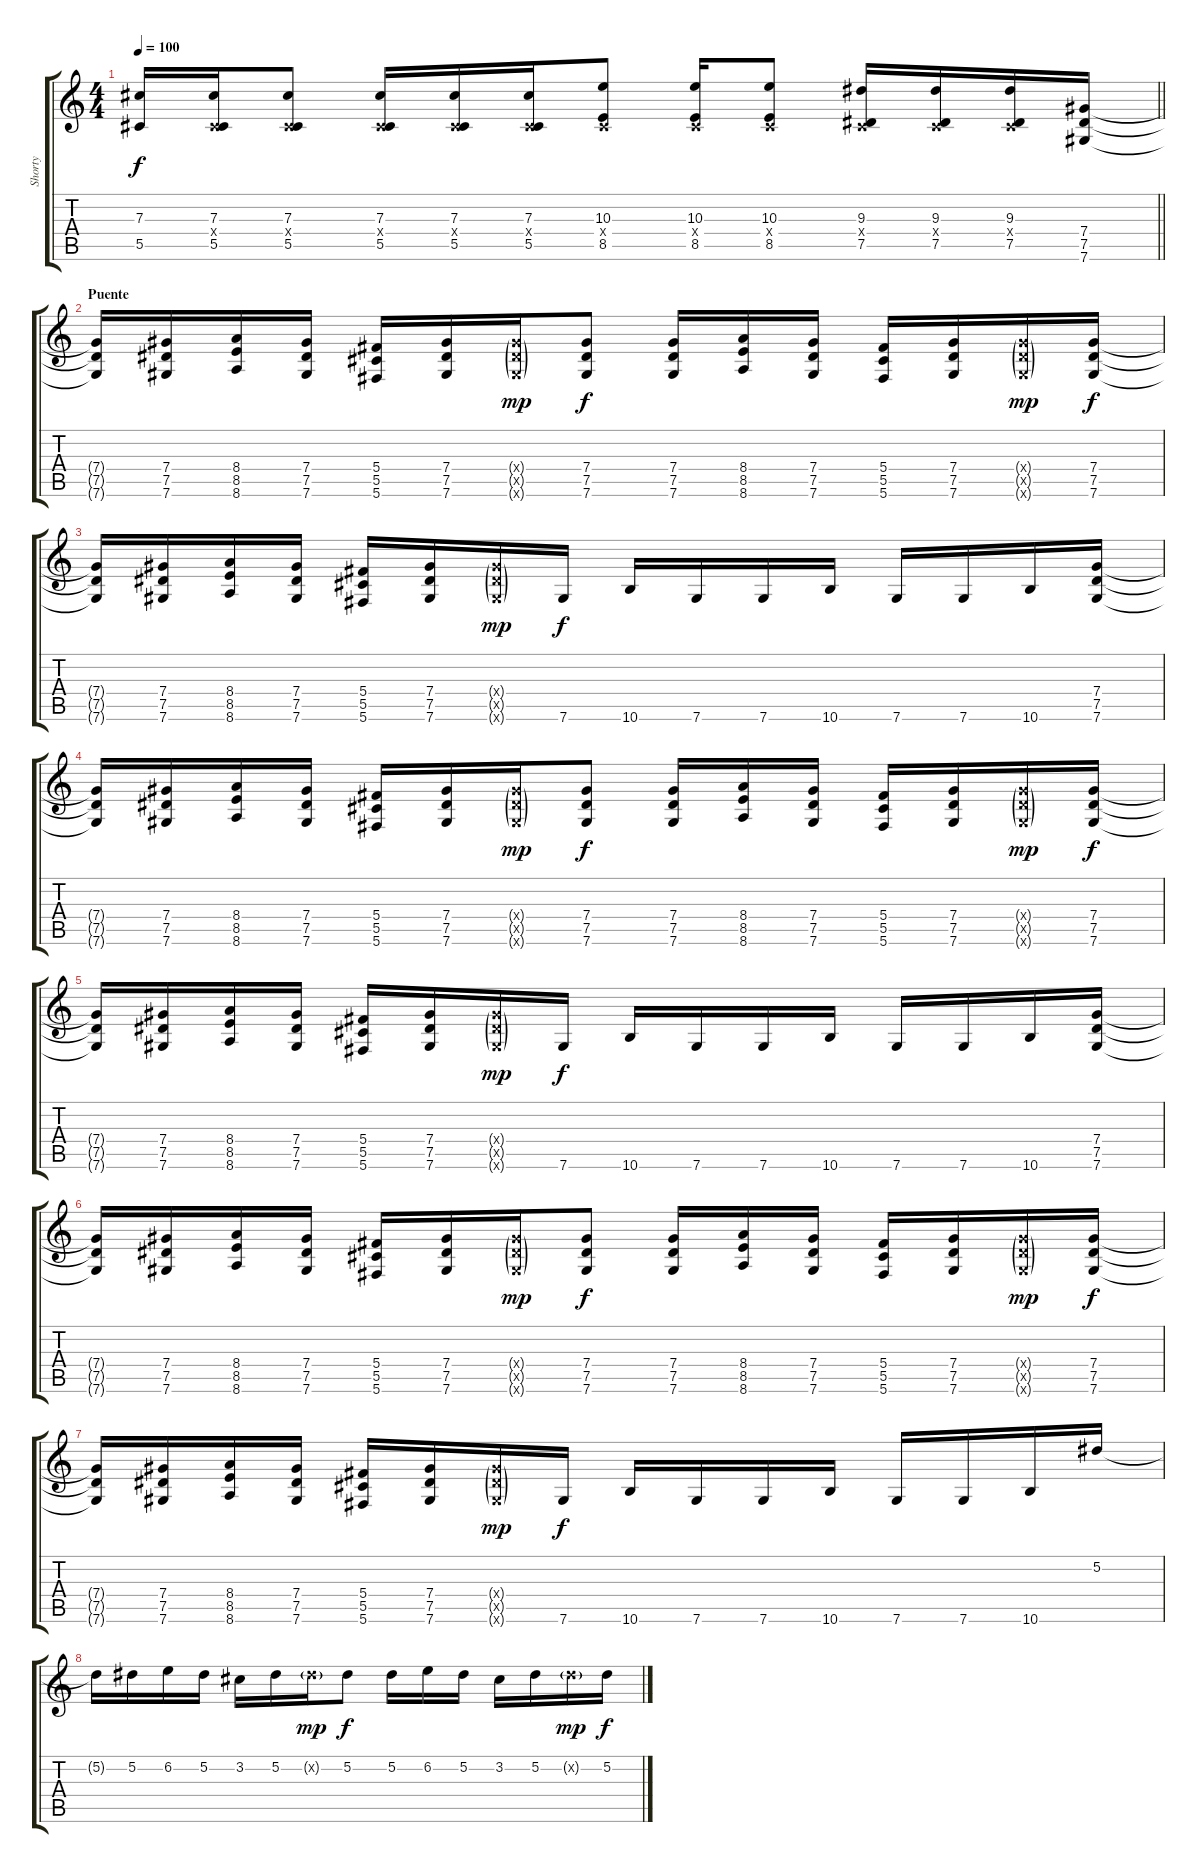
\track ("Shorty" "Shorty") {instrument distortionguitar}
\staff {score tabs}
\tuning (Eb4 Bb3 Gb3 Db3 Ab2 Db2) {hide}
\ts (4 4)
\tempo 100
\clef g2
\barLineRight lightlight
\ks c
(7.3{t} 5.5{t}).16{dy f} (7.3 0.4{x} 5.5).16 (7.3 0.4{x} 5.5).8 (7.3 0.4{x} 5.5).16 (7.3 0.4{x} 5.5).16 (7.3 0.4{x} 5.5).16 (10.3 0.4{x} 8.5).8 (10.3 0.4{x} 8.5).16 (10.3 0.4{x} 8.5).8 (9.3 0.4{x} 7.5).16 (9.3 0.4{x} 7.5).16 (9.3 0.4{x} 7.5).16 (7.4 7.5 7.6).16 |
\section ("" "Puente")
(7.4{t} 7.5{t} 7.6{t}).16 (7.4 7.5 7.6).16 (8.4 8.5 8.6).16 (7.4 7.5 7.6).16 (5.4 5.5 5.6).16 (7.4 7.5 7.6).16 (7.4{g x} 7.5{g x} 7.6{g x}).16{dy mp} (7.4 7.5 7.6).8{dy f} (7.4 7.5 7.6).16 (8.4 8.5 8.6).16 (7.4 7.5 7.6).16 (5.4 5.5 5.6).16 (7.4 7.5 7.6).16 (7.4{g x} 7.5{g x} 7.6{g x}).16{dy mp} (7.4 7.5 7.6).16{dy f} |
(7.4{t} 7.5{t} 7.6{t}).16 (7.4 7.5 7.6).16 (8.4 8.5 8.6).16 (7.4 7.5 7.6).16 (5.4 5.5 5.6).16 (7.4 7.5 7.6).16 (7.4{g x} 7.5{g x} 7.6{g x}).16{dy mp} 7.6.16{dy f} 10.6.16 7.6.16 7.6.16 10.6.16 7.6.16 7.6.16 10.6.16 (7.4 7.5 7.6).16 |
(7.4{t} 7.5{t} 7.6{t}).16 (7.4 7.5 7.6).16 (8.4 8.5 8.6).16 (7.4 7.5 7.6).16 (5.4 5.5 5.6).16 (7.4 7.5 7.6).16 (7.4{g x} 7.5{g x} 7.6{g x}).16{dy mp} (7.4 7.5 7.6).8{dy f} (7.4 7.5 7.6).16 (8.4 8.5 8.6).16 (7.4 7.5 7.6).16 (5.4 5.5 5.6).16 (7.4 7.5 7.6).16 (7.4{g x} 7.5{g x} 7.6{g x}).16{dy mp} (7.4 7.5 7.6).16{dy f} |
(7.4{t} 7.5{t} 7.6{t}).16 (7.4 7.5 7.6).16 (8.4 8.5 8.6).16 (7.4 7.5 7.6).16 (5.4 5.5 5.6).16 (7.4 7.5 7.6).16 (7.4{g x} 7.5{g x} 7.6{g x}).16{dy mp} 7.6.16{dy f} 10.6.16 7.6.16 7.6.16 10.6.16 7.6.16 7.6.16 10.6.16 (7.4 7.5 7.6).16 |
(7.4{t} 7.5{t} 7.6{t}).16 (7.4 7.5 7.6).16 (8.4 8.5 8.6).16 (7.4 7.5 7.6).16 (5.4 5.5 5.6).16 (7.4 7.5 7.6).16 (7.4{g x} 7.5{g x} 7.6{g x}).16{dy mp} (7.4 7.5 7.6).8{dy f} (7.4 7.5 7.6).16 (8.4 8.5 8.6).16 (7.4 7.5 7.6).16 (5.4 5.5 5.6).16 (7.4 7.5 7.6).16 (7.4{g x} 7.5{g x} 7.6{g x}).16{dy mp} (7.4 7.5 7.6).16{dy f} |
(7.4{t} 7.5{t} 7.6{t}).16 (7.4 7.5 7.6).16 (8.4 8.5 8.6).16 (7.4 7.5 7.6).16 (5.4 5.5 5.6).16 (7.4 7.5 7.6).16 (7.4{g x} 7.5{g x} 7.6{g x}).16{dy mp} 7.6.16{dy f} 10.6.16 7.6.16 7.6.16 10.6.16 7.6.16 7.6.16 10.6.16 5.2.16 |
5.2{t}.16 5.2.16 6.2.16 5.2.16 3.2.16 5.2.16 5.2{g x}.16{dy mp} 5.2.8{dy f} 5.2.16 6.2.16 5.2.16 3.2.16 5.2.16 5.2{g x}.16{dy mp} 5.2.16{dy f}
